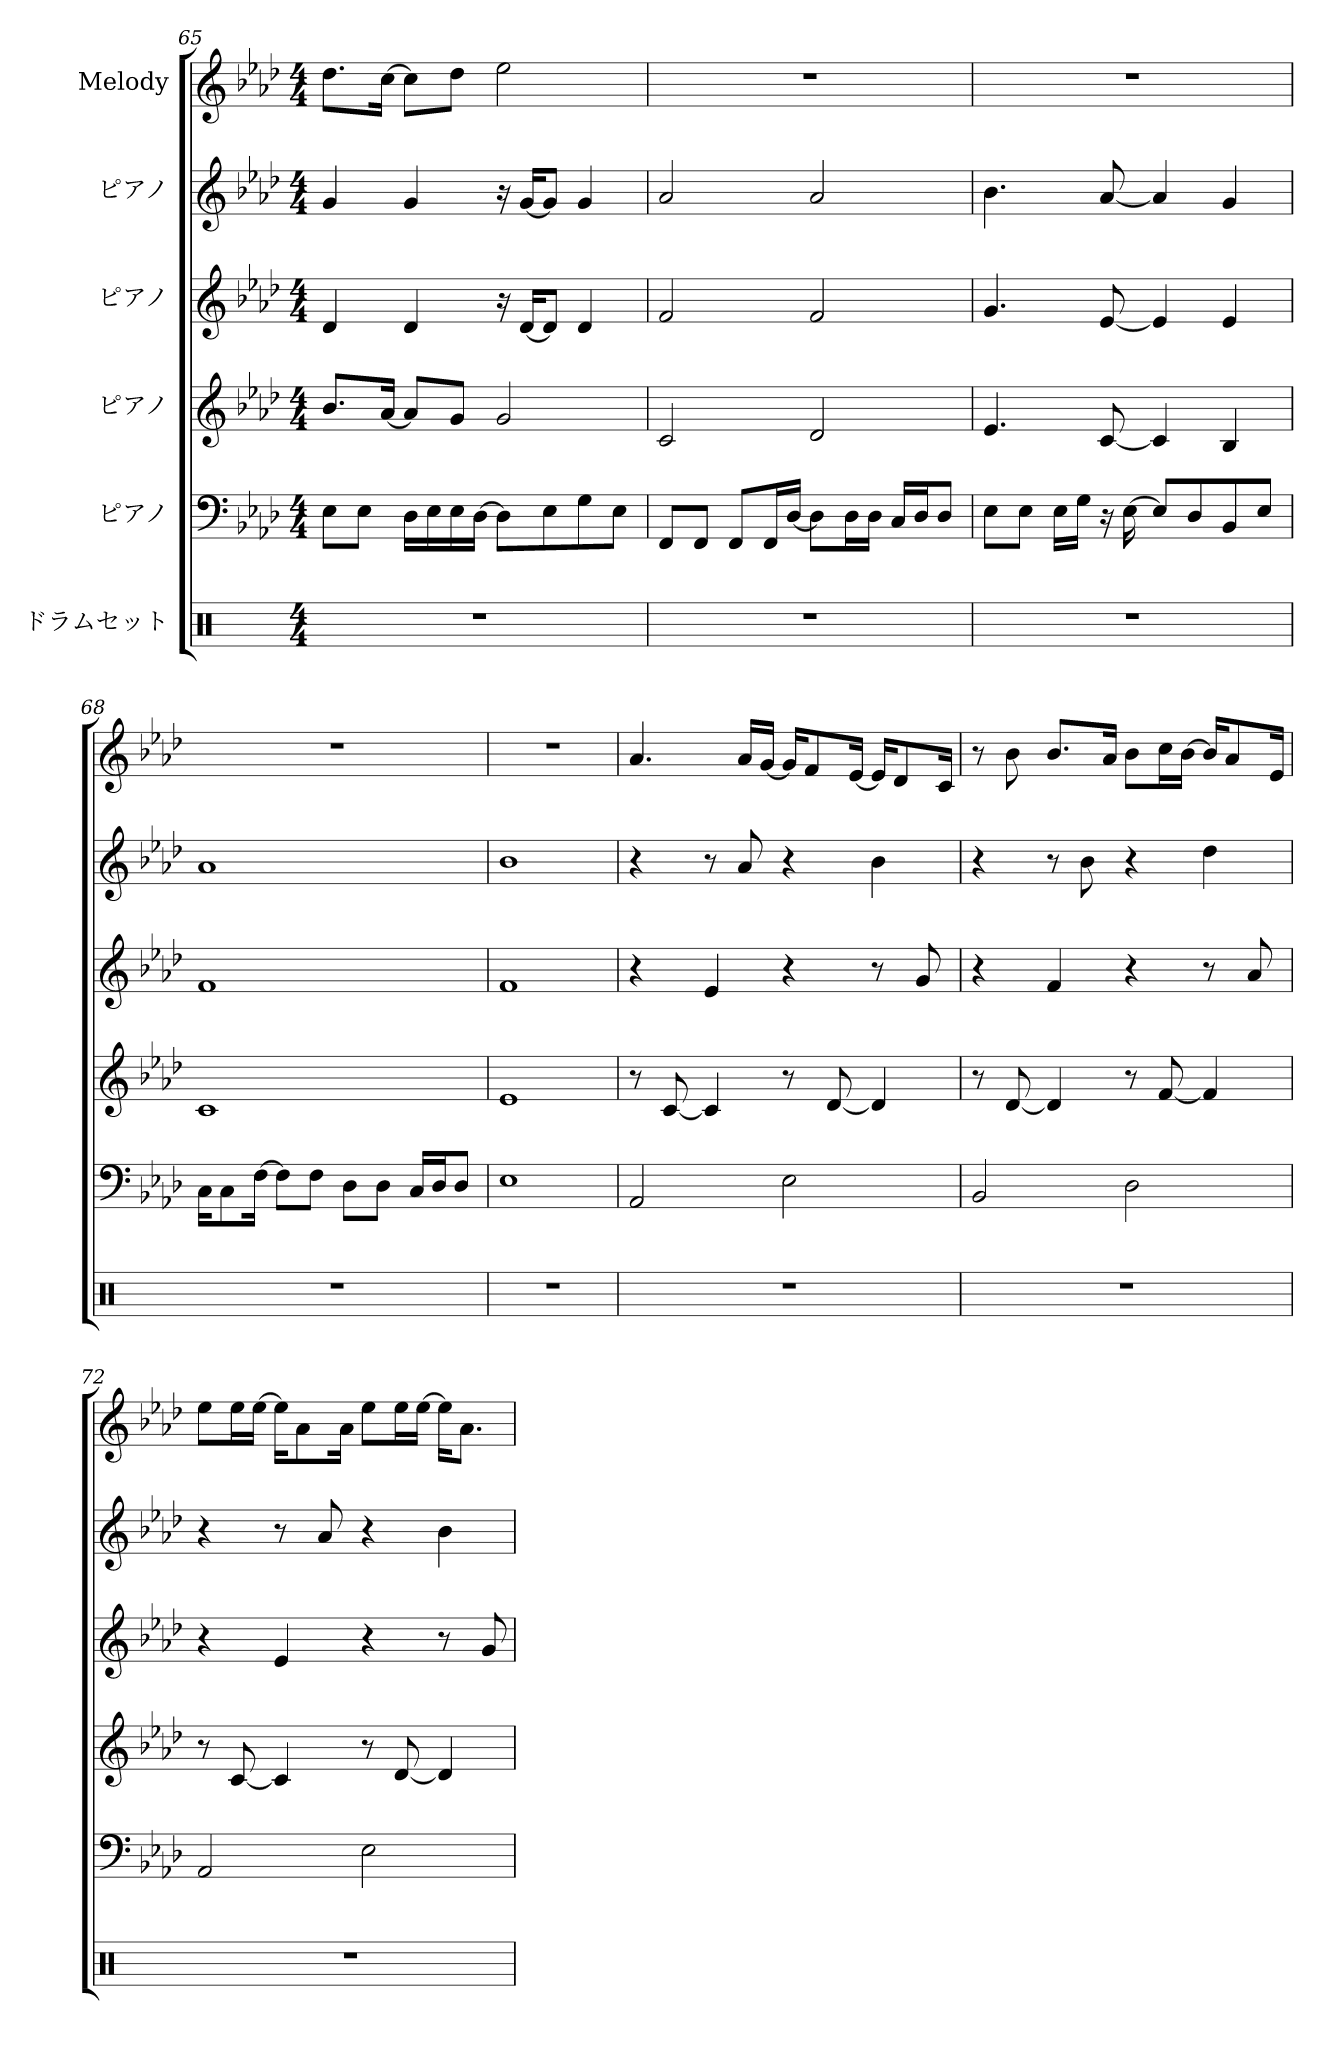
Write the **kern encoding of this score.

**kern	**kern	**kern	**kern	**kern	**kern
*part6	*part5	*part4	*part3	*part2	*part1
*staff6	*staff5	*staff4	*staff3	*staff2	*staff1
*I"ドラムセット	*I"ピアノ	*I"ピアノ	*I"ピアノ	*I"ピアノ	*I"Melody
*clefX	*clefF4	*clefG2	*clefG2	*clefG2	*clefG2
*k[]	*k[b-e-a-d-]	*k[b-e-a-d-]	*k[b-e-a-d-]	*k[b-e-a-d-]	*k[b-e-a-d-]
*M4/4	*M4/4	*M4/4	*M4/4	*M4/4	*M4/4
=65	=65	=65	=65	=65	=65
1r	8E-L	8.b-L	4d-	4g	8.dd-L
.	8E-J	.	.	.	.
.	.	[16a-Jk	.	.	[16ccJk
.	16D-LL	8a-L]	4d-	4g	8ccL]
.	16E-	.	.	.	.
.	16E-	8gJ	.	.	8dd-J
.	[16D-JJ	.	.	.	.
.	8D-L]	2g	16r	16r	2ee-
.	.	.	[16d-KL	[16gKL	.
.	8E-	.	8d-J]	8gJ]	.
.	8G	.	4d-	4g	.
.	8E-J	.	.	.	.
=66	=66	=66	=66	=66	=66
1r	8FFL	2c	2f	2a-	1r
.	8FFJ	.	.	.	.
.	8FFL	.	.	.	.
.	16FFL	.	.	.	.
.	[16D-JJ	.	.	.	.
.	8D-L]	2d-	2f	2a-	.
.	16D-L	.	.	.	.
.	16D-JJ	.	.	.	.
.	16CLL	.	.	.	.
.	16D-J	.	.	.	.
.	8D-J	.	.	.	.
=67	=67	=67	=67	=67	=67
1r	8E-L	4.e-	4.g	4.b-	1r
.	8E-J	.	.	.	.
.	16E-LL	.	.	.	.
.	16GJJ	.	.	.	.
.	16r	[8c	[8e-	[8a-	.
.	[16E-	.	.	.	.
.	8E-L]	4c]	4e-]	4a-]	.
.	8D-	.	.	.	.
.	8BB-	4B-	4e-	4g	.
.	8E-J	.	.	.	.
=68	=68	=68	=68	=68	=68
1r	16CKL	1c	1f	1a-	1r
.	8C	.	.	.	.
.	[16FJk	.	.	.	.
.	8FL]	.	.	.	.
.	8FJ	.	.	.	.
.	8D-L	.	.	.	.
.	8D-J	.	.	.	.
.	16CLL	.	.	.	.
.	16D-J	.	.	.	.
.	8D-J	.	.	.	.
=69	=69	=69	=69	=69	=69
1r	1E-	1e-	1f	1b-	1r
=70	=70	=70	=70	=70	=70
1r	2AA-	8r	4r	4r	4.a-
.	.	[8c	.	.	.
.	.	4c]	4e-	8r	.
.	.	.	.	8a-	16a-LL
.	.	.	.	.	[16gJJ
.	2E-	8r	4r	4r	16gKL]
.	.	.	.	.	8f
.	.	[8d-	.	.	.
.	.	.	.	.	[16e-Jk
.	.	4d-]	8r	4b-	16e-KL]
.	.	.	.	.	8d-
.	.	.	8g	.	.
.	.	.	.	.	16cJk
=71	=71	=71	=71	=71	=71
1r	2BB-	8r	4r	4r	8r
.	.	[8d-	.	.	8b-
.	.	4d-]	4f	8r	8.b-L
.	.	.	.	8b-	.
.	.	.	.	.	16a-Jk
.	2D-	8r	4r	4r	8b-L
.	.	[8f	.	.	16ccL
.	.	.	.	.	[16b-JJ
.	.	4f]	8r	4dd-	16b-KL]
.	.	.	.	.	8a-
.	.	.	8a-	.	.
.	.	.	.	.	16e-Jk
=72	=72	=72	=72	=72	=72
1r	2AA-	8r	4r	4r	8ee-L
.	.	[8c	.	.	16ee-L
.	.	.	.	.	[16ee-JJ
.	.	4c]	4e-	8r	16ee-KL]
.	.	.	.	.	8a-
.	.	.	.	8a-	.
.	.	.	.	.	16a-Jk
.	2E-	8r	4r	4r	8ee-L
.	.	[8d-	.	.	16ee-L
.	.	.	.	.	[16ee-JJ
.	.	4d-]	8r	4b-	16ee-KL]
.	.	.	.	.	8.a-J
.	.	.	8g	.	.
=	=	=	=	=	=
*-	*-	*-	*-	*-	*-
